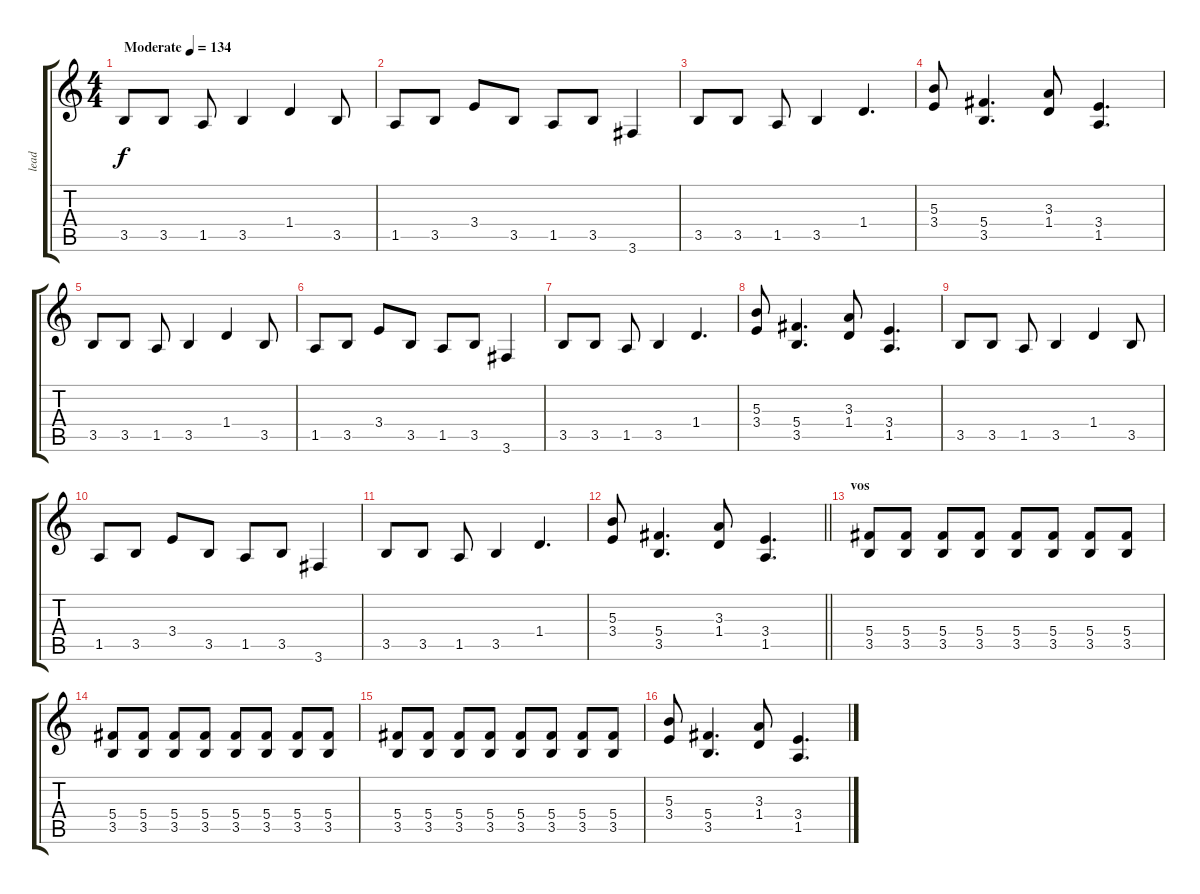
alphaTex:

\track ("lead" "lead") {instrument overdrivenguitar}
\staff {score tabs}
\tuning (Eb4 Bb3 Gb3 Db3 Ab2 Eb2) {hide}
\ts (4 4)
\tempo (134 "Moderate")
\clef g2
\ks c
3.5.8{dy f instrument overdrivenguitar} 3.5.8 1.5.8 3.5.4 1.4.4 3.5.8 |
1.5.8 3.5.8 3.4.8 3.5.8 1.5.8 3.5.8 3.6.4 |
3.5.8 3.5.8 1.5.8 3.5.4 1.4.4{d} |
(5.3 3.4).8 (5.4 3.5).4{d} (3.3 1.4).8 (3.4 1.5).4{d} |
3.5.8 3.5.8 1.5.8 3.5.4 1.4.4 3.5.8 |
1.5.8 3.5.8 3.4.8 3.5.8 1.5.8 3.5.8 3.6.4 |
3.5.8 3.5.8 1.5.8 3.5.4 1.4.4{d} |
(5.3 3.4).8 (5.4 3.5).4{d} (3.3 1.4).8 (3.4 1.5).4{d} |
3.5.8 3.5.8 1.5.8 3.5.4 1.4.4 3.5.8 |
1.5.8 3.5.8 3.4.8 3.5.8 1.5.8 3.5.8 3.6.4 |
3.5.8 3.5.8 1.5.8 3.5.4 1.4.4{d} |
\barLineRight lightlight
(5.3 3.4).8 (5.4 3.5).4{d} (3.3 1.4).8 (3.4 1.5).4{d} |
\section ("" "vos")
(5.4 3.5).8 (5.4 3.5).8 (5.4 3.5).8 (5.4 3.5).8 (5.4 3.5).8 (5.4 3.5).8 (5.4 3.5).8 (5.4 3.5).8 |
(5.4 3.5).8 (5.4 3.5).8 (5.4 3.5).8 (5.4 3.5).8 (5.4 3.5).8 (5.4 3.5).8 (5.4 3.5).8 (5.4 3.5).8 |
(5.4 3.5).8 (5.4 3.5).8 (5.4 3.5).8 (5.4 3.5).8 (5.4 3.5).8 (5.4 3.5).8 (5.4 3.5).8 (5.4 3.5).8 |
(5.3 3.4).8 (5.4 3.5).4{d} (3.3 1.4).8 (3.4 1.5).4{d}
